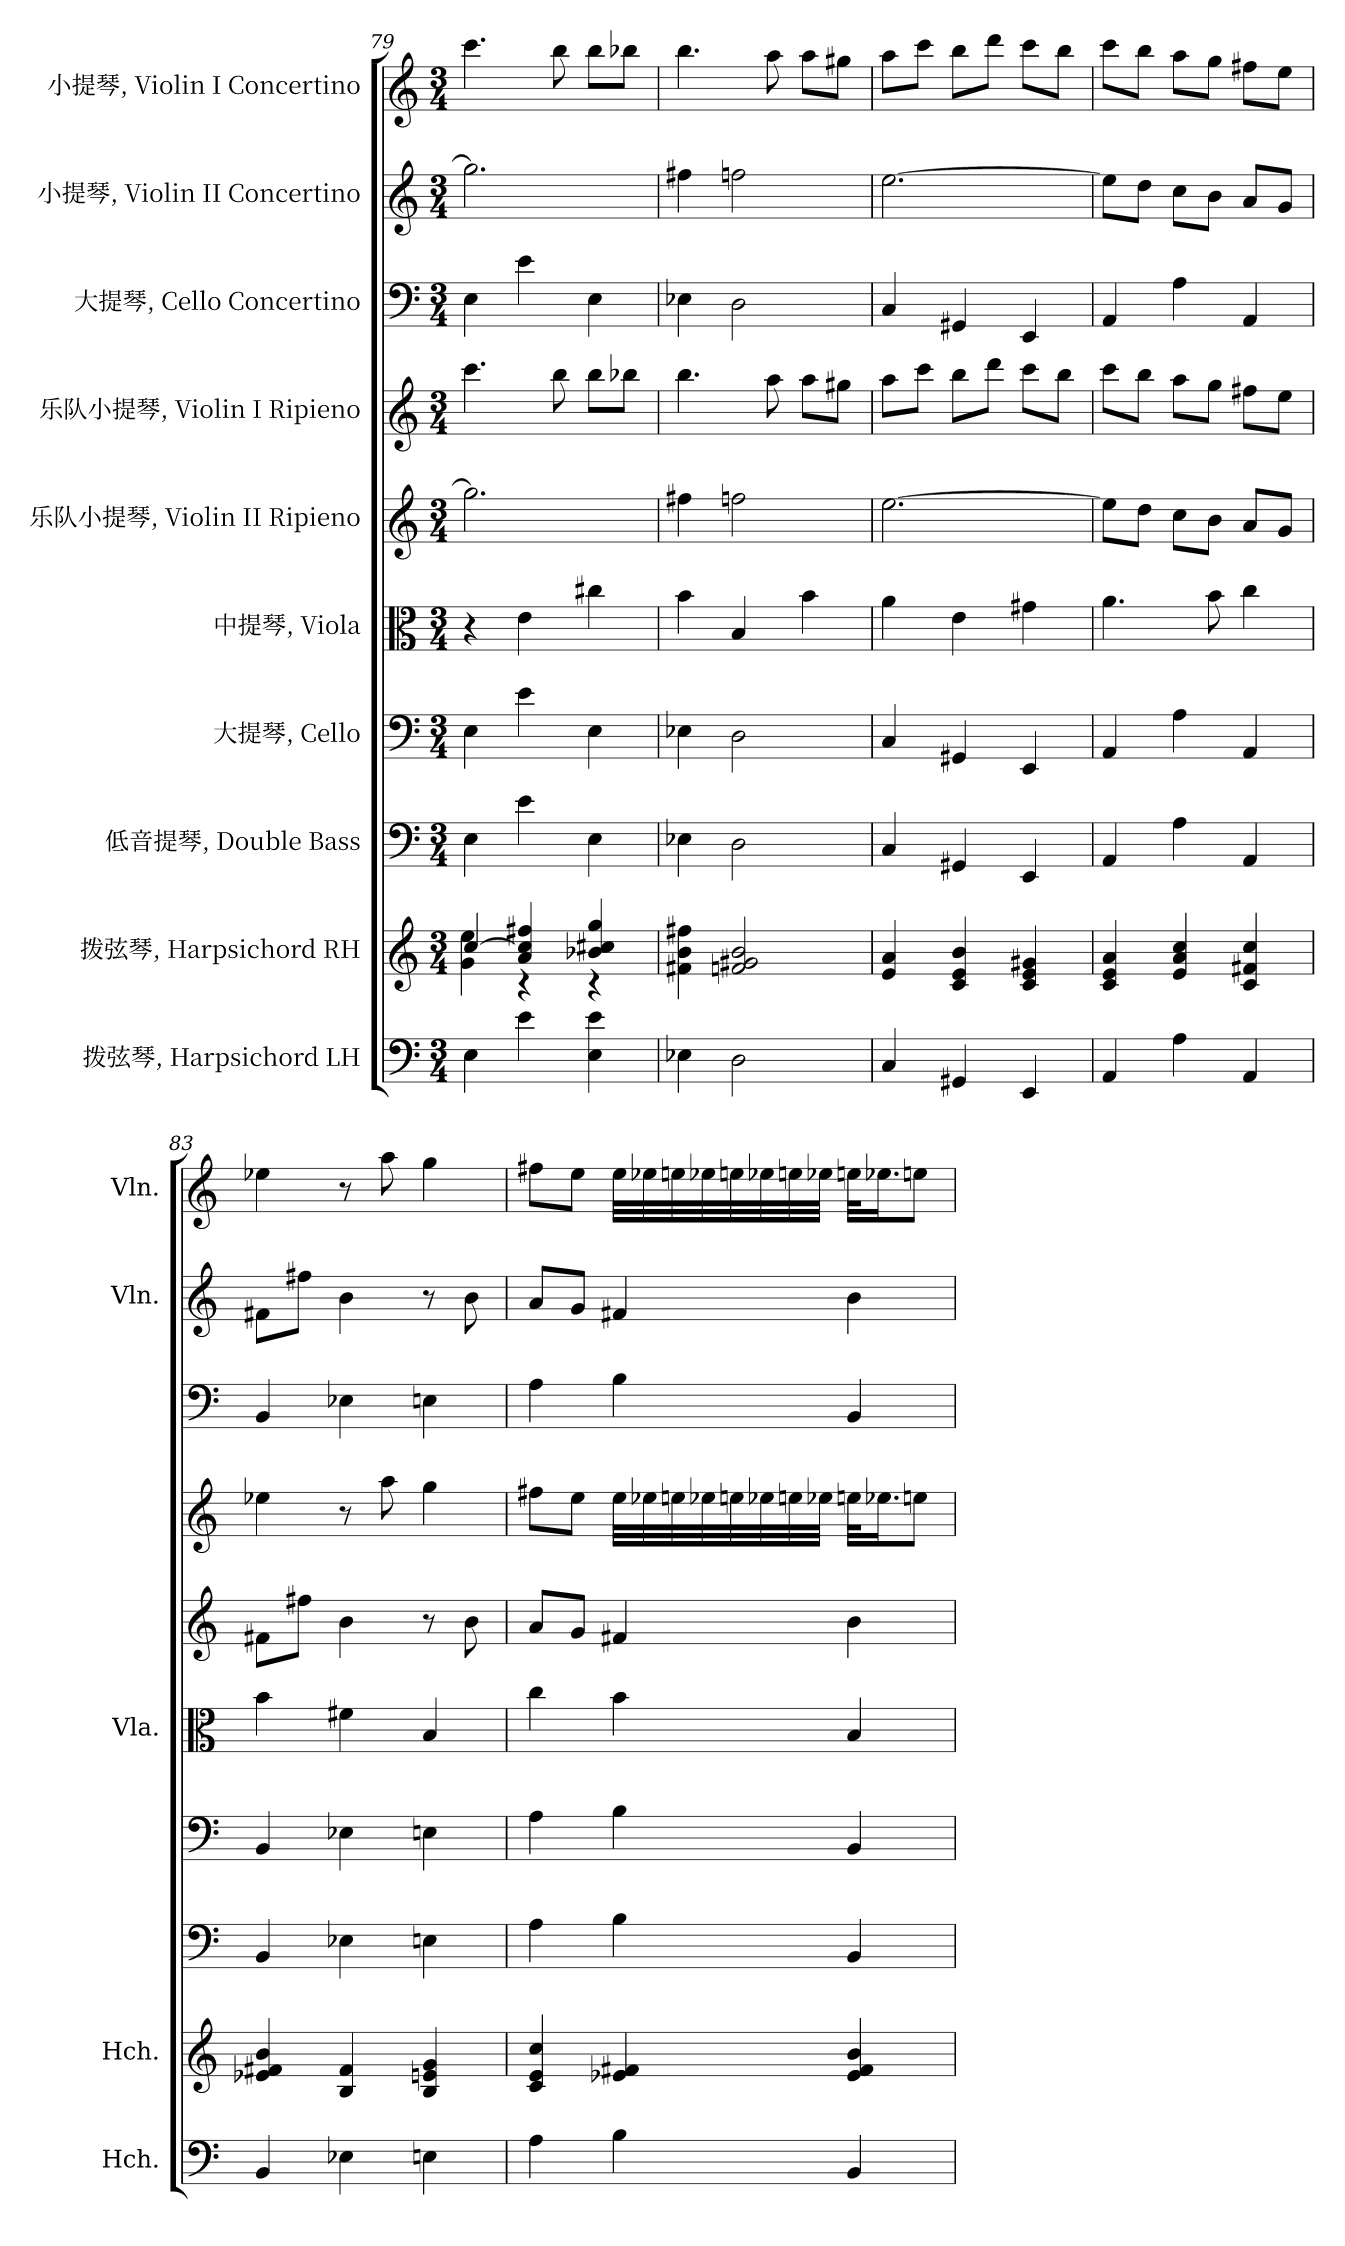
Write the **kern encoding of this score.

**kern	**kern	**kern	**kern	**kern	**kern	**kern	**kern	**kern	**kern
*part10	*part9	*part8	*part7	*part6	*part5	*part4	*part3	*part2	*part1
*staff10	*staff9	*staff8	*staff7	*staff6	*staff5	*staff4	*staff3	*staff2	*staff1
*I"拨弦琴, Harpsichord LH	*I"拨弦琴, Harpsichord RH	*I"低音提琴, Double Bass	*I"大提琴, Cello	*I"中提琴, Viola	*I"乐队小提琴, Violin II Ripieno	*I"乐队小提琴, Violin I Ripieno	*I"大提琴, Cello Concertino	*I"小提琴, Violin II Concertino	*I"小提琴, Violin I Concertino
*I'Hch.	*I'Hch.	*	*	*I'Vla.	*	*	*	*I'Vln.	*I'Vln.
*clefF4	*clefG2	*clefF4	*clefF4	*clefC3	*clefG2	*clefG2	*clefF4	*clefG2	*clefG2
*	*	*ITrd7c12	*	*	*	*	*	*	*
*k[]	*k[]	*k[]	*k[]	*k[]	*k[]	*k[]	*k[]	*k[]	*k[]
*M3/4	*M3/4	*M3/4	*M3/4	*M3/4	*M3/4	*M3/4	*M3/4	*M3/4	*M3/4
=79	=79	=79	=79	=79	=79	=79	=79	=79	=79
*	*^	*	*	*	*	*	*	*	*
4E\	[4cc/	4g\ 4ee\	4EE\	4E\	4r	2.gg\]	4.ccc\	4E\	2.gg\]	4.ccc\
4e\	4a/ 4cc/] 4ff#X/	4r	4E\	4e\	4e\	.	.	4e\	.	.
.	.	.	.	.	.	.	8bb\	.	.	8bb\
4E\ 4e\	4b-X/ 4cc#X/ 4gg/	4r	4EE\	4E\	4cc#X\	.	8bb\L	4E\	.	8bb\L
.	.	.	.	.	.	.	8bb-X\J	.	.	8bb-X\J
*	*v	*v	*	*	*	*	*	*	*	*
=80	=80	=80	=80	=80	=80	=80	=80	=80	=80
4E-X\	4f#X\ 4b\ 4ff#X\	4EE-X\	4E-X\	4b\	4ff#X\	4.bb\	4E-X\	4ff#X\	4.bb\
2D\	2fn/ 2g#X/ 2b/	2DD\	2D\	4B/	2ffn\	.	2D\	2ffn\	.
.	.	.	.	.	.	8aa\	.	.	8aa\
.	.	.	.	4b\	.	8aa\L	.	.	8aa\L
.	.	.	.	.	.	8gg#X\J	.	.	8gg#X\J
=81	=81	=81	=81	=81	=81	=81	=81	=81	=81
4C/	4e/ 4a/	4CC/	4C/	4a\	[2.ee\	8aa\L	4C/	[2.ee\	8aa\L
.	.	.	.	.	.	8ccc\J	.	.	8ccc\J
4GG#X/	4c/ 4e/ 4b/	4GGG#X/	4GG#X/	4e\	.	8bb\L	4GG#X/	.	8bb\L
.	.	.	.	.	.	8ddd\J	.	.	8ddd\J
4EE/	4c/ 4e/ 4g#X/	4EEE/	4EE/	4g#X\	.	8ccc\L	4EE/	.	8ccc\L
.	.	.	.	.	.	8bb\J	.	.	8bb\J
!!LO:PB:g=z
=82	=82	=82	=82	=82	=82	=82	=82	=82	=82
4AA/	4c/ 4e/ 4a/	4AAA/	4AA/	4.a\	8ee\L]	8ccc\L	4AA/	8ee\L]	8ccc\L
.	.	.	.	.	8dd\J	8bb\J	.	8dd\J	8bb\J
4A\	4e/ 4a/ 4cc/	4AA\	4A\	.	8cc\L	8aa\L	4A\	8cc\L	8aa\L
.	.	.	.	8b\	8b\J	8gg\J	.	8b\J	8gg\J
4AA/	4c/ 4f#X/ 4cc/	4AAA/	4AA/	4cc\	8a/L	8ff#X\L	4AA/	8a/L	8ff#X\L
.	.	.	.	.	8g/J	8ee\J	.	8g/J	8ee\J
=83	=83	=83	=83	=83	=83	=83	=83	=83	=83
4BB/	4e-X/ 4f#X/ 4b/	4BBB/	4BB/	4b\	8f#X\L	4ee-X\	4BB/	8f#X\L	4ee-X\
.	.	.	.	.	8ff#X\J	.	.	8ff#X\J	.
4E-X\	4B/ 4f#/	4EE-X\	4E-X\	4f#X\	4b\	8r	4E-X\	4b\	8r
.	.	.	.	.	.	8aa\	.	.	8aa\
4En\	4B/ 4en/ 4g/	4EEn\	4En\	4B/	8r	4gg\	4En\	8r	4gg\
.	.	.	.	.	8b\	.	.	8b\	.
=84	=84	=84	=84	=84	=84	=84	=84	=84	=84
4A\	4c/ 4e/ 4cc/	4AA\	4A\	4cc\	8a/L	8ff#X\L	4A\	8a/L	8ff#X\L
.	.	.	.	.	8g/J	8ee\J	.	8g/J	8ee\J
4B\	4e-X/ 4f#X/	4BB\	4B\	4b\	4f#X/	32ee\LLL	4B\	4f#X/	32ee\LLL
.	.	.	.	.	.	32ee-X\	.	.	32ee-X\
.	.	.	.	.	.	32een\	.	.	32een\
.	.	.	.	.	.	32ee-X\	.	.	32ee-X\
.	.	.	.	.	.	32een\	.	.	32een\
.	.	.	.	.	.	32ee-X\	.	.	32ee-X\
.	.	.	.	.	.	32een\	.	.	32een\
.	.	.	.	.	.	32ee-X\JJJ	.	.	32ee-X\JJJ
4BB/	4e-/ 4f#/ 4b/	4BBB/	4BB/	4B/	4b\	32een\KLL	4BB/	4b\	32een\KLL
.	.	.	.	.	.	16.ee-X\J	.	.	16.ee-X\J
.	.	.	.	.	.	8een\J	.	.	8een\J
=	=	=	=	=	=	=	=	=	=
*-	*-	*-	*-	*-	*-	*-	*-	*-	*-
